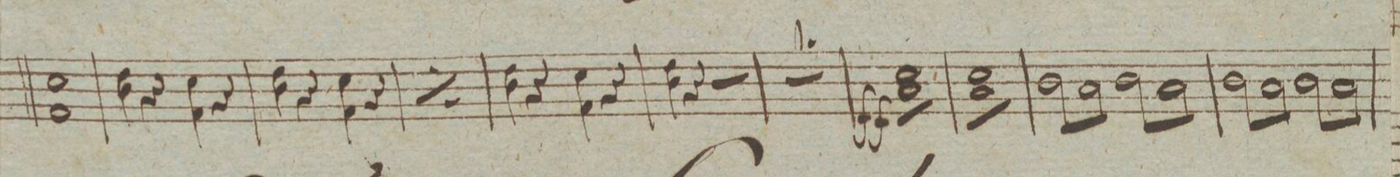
**kern	**dynam
*I"Alto Viola.	*
*clefC3	*
*k[]	*
*met(c|)	*
*M4/4	*
1d/ 1G/	.
=232	=232
4e\ 4c\	.
4r	.
4d\ 4G\	.
4r	.
=233	=233
4e\ 4c\	.
4r	.
4d\ 4G\	.
4r	.
=234	=234
*rep	*
4e\ 4c\	.
4r	.
4d\ 4G\	.
4r	.
*Xrep	*
=235	=235
4e\ 4c\	.
4r	.
4d\ 4G\	.
4r	.
=236	=236
4e\ 4c\	.
4r	.
2r	.
=237	=237
1r	.
=238	=238
*tremolo	*
8d\ 8B\L	ff
8d\ 8B\	.
8d\ 8B\	.
8d\ 8B\	.
8d\ 8B\	.
8d\ 8B\	.
8d\ 8B\	.
8d\ 8B\J	.
=239	=239
8d\ 8B\L	.
8d\ 8B\	.
8d\ 8B\	.
8d\ 8B\	.
8d\ 8B\	.
8d\ 8B\	.
8d\ 8B\	.
8d\ 8B\J	.
=240	=240
8c\L	.
8B\	.
8c\	.
8B\J	.
8c\L	.
8B\	.
8c\	.
8B\J	.
=241	=241
8c\L	.
8B\	.
8c\	.
8B\J	.
8c\L	.
8B\	.
8c\	.
8B\J	.
=242	=242
*-	*-
